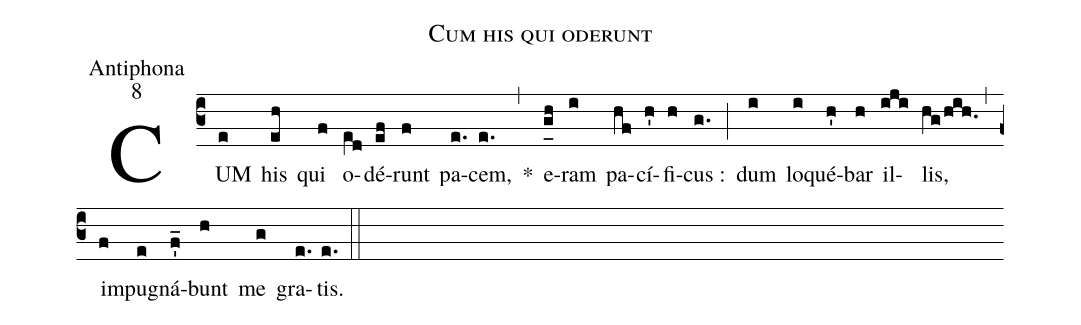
name:Cum his qui oderunt;
office-part:Antiphona;
mode:8;
%%
(c3) CUM(e) his(eh) qui(f) o(e[ll:1]d)dé(ef)runt(f) pa(e.)cem,(e.) *(,) e(g_[uh:l]h)ram(i) pa(hf)cí(h')fi(h)cus :(g.) (;) dum(i) lo(i)qué(h')bar(h) il(iji)lis,(hg/hih.) (,) im(f)pu(e)gná(f'_)bunt(h) me(g) gra(e.)tis.(e.) (::)
